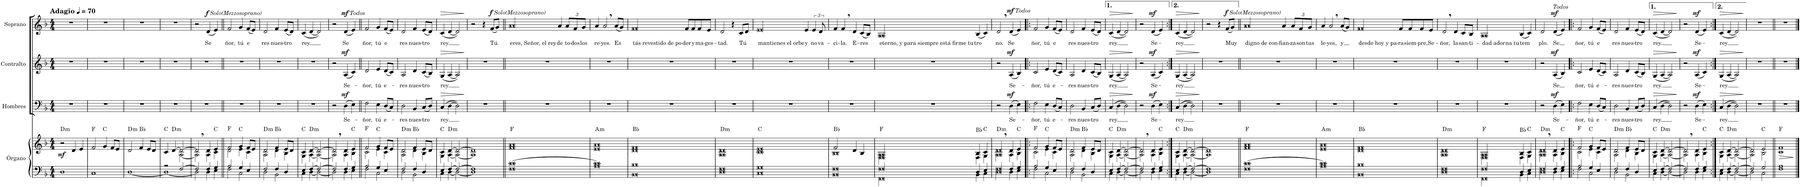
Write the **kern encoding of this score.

**kern	**kern	**dynam	**harte	**kern	**text	**dynam	**kern	**text	**dynam	**kern	**text	**dynam
*part4	*part4	*part4	*part4	*part3	*part3	*part3	*part2	*part2	*part2	*part1	*part1	*part1
*staff5	*staff4	*staff4/5	*	*staff3	*staff3	*staff3	*staff2	*staff2	*staff2	*staff1	*staff1	*staff1
*I"Órgano	*	*	*	*I"Hombres	*	*	*I"Contralto	*	*	*I"Soprano	*	*
*	*	*	*	*I'H.	*	*	*I'C.	*	*	*I'S.	*	*
*clefF4	*clefG2	*	*	*clefF4	*	*	*clefG2	*	*	*clefG2	*	*
*k[b-]	*k[b-]	*	*	*k[b-]	*	*	*k[b-]	*	*	*k[b-]	*	*
*M4/4	*M4/4	*	*	*M4/4	*	*	*M4/4	*	*	*M4/4	*	*
*MM70	*MM70	*	*	*MM70	*	*	*MM70	*	*	*MM70	*	*
=1	=1	=1	=1	=1	=1	=1	=1	=1	=1	=1	=1	=1
!	!	!	!	!	!	!	!	!	!	!LO:TX:a:B:t=Adagio	!	!
!	!	!LO:DY:b	!LO:H:kt=m	!	!	!	!	!	!	!	!	!
1D	2r	mf	D:min	1r	.	.	1r	.	.	1r	.	.
.	4d/	.	.	.	.	.	.	.	.	.	.	.
.	4e/	.	.	.	.	.	.	.	.	.	.	.
=2	=2	=2	=2	=2	=2	=2	=2	=2	=2	=2	=2	=2
1C	2f/	.	F:maj	1r	.	.	1r	.	.	1r	.	.
.	4g/	.	C:maj	.	.	.	.	.	.	.	.	.
.	8f/L	.	.	.	.	.	.	.	.	.	.	.
.	8e/J	.	.	.	.	.	.	.	.	.	.	.
=3	=3	=3	=3	=3	=3	=3	=3	=3	=3	=3	=3	=3
!	!	!	!LO:H:kt=m	!	!	!	!	!	!	!	!	!
[1D	2d/	.	D:min	1r	.	.	1r	.	.	1r	.	.
.	4f/	.	Bb:maj	.	.	.	.	.	.	.	.	.
.	8e/L	.	.	.	.	.	.	.	.	.	.	.
.	8d/J	.	.	.	.	.	.	.	.	.	.	.
=4	=4	=4	=4	=4	=4	=4	=4	=4	=4	=4	=4	=4
*^	*^	*	*	*	*	*	*	*	*	*	*	*
2r	1D_	4c/	2ryy	.	C:maj	1r	.	.	1r	.	.	1r	.	.
!	!	!	!	!	!LO:H:kt=m	!	!	!	!	!	!	!	!	!
.	.	[4d/	.	.	D:min	.	.	.	.	.	.	.	.	.
[2F/	.	2d/_	[2A\	.	.	.	.	.	.	.	.	.	.	.
=5	=5	=5	=5	=5	=5	=5	=5	=5	=5	=5	=5	=5	=5	=5
2F/]	2D\]	2d,/]	2A\]	.	.	1r	.	.	1r	.	.	2r	.	.
!	!	!	!	!	!	!	!	!	!	!	!	!LO:TX:a:i:t=Solo(Mezzosoprano)	!	!
!	!	!	!	!	!	!	!	!	!	!	!	!	!LO:LY:b	!LO:DY:a
4F/	4D\	4d/	4A\	.	.	.	.	.	.	.	.	(4d/	Se	f
4G/	4E\	4e/	4c\	.	C:maj	.	.	.	.	.	.	4e/)	.	.
=6||	=6||	=6||	=6||	=6||	=6||	=6||	=6||	=6||	=6||	=6||	=6||	=6||	=6||	=6||
!	!	!	!	!	!	!	!	!	!	!	!	!	!LO:LY:b	!
2A/	2F\	2f/	2d\	.	F:maj	1r	.	.	1r	.	.	2f/	-ñor,	.
!	!	!	!	!	!	!	!	!	!	!	!	!	!LO:LY:b	!
4G/	2C\	4g/	4e\	.	C:maj	.	.	.	.	.	.	4g/	tú	.
!	!	!	!	!	!	!	!	!	!	!	!	!	!LO:LY:b	!
4E/	.	8f/L	4c\	.	.	.	.	.	.	.	.	(8f/L	e	.
.	.	8e/J	.	.	.	.	.	.	.	.	.	8e/J)	.	.
=7	=7	=7	=7	=7	=7	=7	=7	=7	=7	=7	=7	=7	=7	=7
!	!	!	!	!	!LO:H:kt=m	!	!	!	!	!	!	!	!LO:LY:b	!
2F/	2D\	2d/	2A\	.	D:min	1r	.	.	1r	.	.	2d/	-res	.
!	!	!	!	!	!	!	!	!	!	!	!	!	!LO:LY:b	!
4F/	2BB-\	4f/	4d\	.	Bb:maj	.	.	.	.	.	.	4f/	nues-	.
!	!	!	!	!	!	!	!	!	!	!	!	!	!LO:LY:b	!
4D/	.	8e/L	4B-\	.	.	.	.	.	.	.	.	(8e/L	-tro	.
.	.	8d/J	.	.	.	.	.	.	.	.	.	8d/J)	.	.
=8	=8	=8	=8	=8	=8	=8	=8	=8	=8	=8	=8	=8	=8	=8
!	!	!	!	!	!	!	!	!	!	!	!	!	!LO:LY:b	!
4E/	4C\	4c/	4G\	.	C:maj	1r	.	.	1r	.	.	(4c/	rey.	.
!	!	!	!	!	!LO:H:kt=m	!	!	!	!	!	!	!	!	!
[4F/	[4D\	[4d/	[4A\	.	D:min	.	.	.	.	.	.	[4d/	.	.
2F/_	2D\_	2d/_	2A\_	.	.	.	.	.	.	.	.	2d/])	.	.
=9	=9	=9	=9	=9	=9	=9	=9	=9	=9	=9	=9	=9	=9	=9
2F/]	2D\]	2d,/]	2A\]	.	.	2r	.	.	2r	.	.	2r	.	.
!	!	!	!	!	!	!	!	!	!	!	!	!LO:TX:a:i:t=Todos	!	!
!	!	!	!	!	!	!	!LO:LY:b	!LO:DY:a	!	!LO:LY:b	!LO:DY:a	!	!LO:LY:b	!LO:DY:a
4F/	4D\	4d/	4A\	.	.	(4D\	Se-	mf	(4A/	Se-	mf	(4d/	Se	mf
4G/	4E\	4e/	4B-\	.	C:maj	4E\)	.	.	4c/)	.	.	4e/)	.	.
=10||	=10||	=10||	=10||	=10||	=10||	=10||	=10||	=10||	=10||	=10||	=10||	=10||	=10||	=10||
!	!	!	!	!	!	!	!LO:LY:b	!	!	!LO:LY:b	!	!	!LO:LY:b	!
2A/	2F\	2f/	2c\	.	F:maj	2F\	-ñor,	.	2d/	-ñor,	.	2f/	-ñor,	.
!	!	!	!	!	!	!	!LO:LY:b	!	!	!LO:LY:b	!	!	!LO:LY:b	!
4G/	2C\	4g/	4e\	.	C:maj	4E\	tú	.	4e/	tú	.	4g/	tú	.
!	!	!	!	!	!	!	!LO:LY:b	!	!	!LO:LY:b	!	!	!LO:LY:b	!
4E/	.	8f/L	4c\	.	.	(8D/L	e-	.	(8d/L	e-	.	(8f/L	e	.
.	.	8e/J	.	.	.	8C/J)	.	.	8c/J)	.	.	8e/J)	.	.
=11	=11	=11	=11	=11	=11	=11	=11	=11	=11	=11	=11	=11	=11	=11
!	!	!	!	!	!LO:H:kt=m	!	!LO:LY:b	!	!	!LO:LY:b	!	!	!LO:LY:b	!
2F/	2D\	2d/	2A\	.	D:min	2D\	-res	.	2A/	-res	.	2d/	-res	.
!	!	!	!	!	!	!	!LO:LY:b	!	!	!LO:LY:b	!	!	!LO:LY:b	!
4F/	2BB-\	4f/	4d\	.	Bb:maj	4BB-/	nues-	.	4d/	nues-	.	4f/	nues-	.
!	!	!	!	!	!	!	!LO:LY:b	!	!	!LO:LY:b	!	!	!LO:LY:b	!
4D/	.	8e/L	4B-\	.	.	(8C/L	-tro	.	(8c/L	-tro	.	(8e/L	-tro	.
.	.	8d/J	.	.	.	8D/J)	.	.	8B-/J)	.	.	8d/J)	.	.
=12	=12	=12	=12	=12	=12	=12	=12	=12	=12	=12	=12	=12	=12	=12
!	!	!	!	!	!	!	!LO:LY:b	!LO:HP:b	!	!LO:LY:b	!LO:HP:b	!	!LO:LY:b	!LO:HP:b
4E/	4C\	4c/	4G\	.	C:maj	(4C/	rey.	>	(4G/	rey.	>	(4c/	rey.	>
!	!	!	!	!	!LO:H:kt=m	!	!	!	!	!	!	!	!	!
[4F/	[4D\	[4d/	[4A\	.	D:min	[4D\	.	.	[4A/	.	.	[4d/	.	.
2F/_	2D\_	2d/_	2A\_	.	.	2D\])	.	.	2A/])	.	.	2d/])	.	.
*v	*v	*	*	*	*	*	*	*	*	*	*	*	*	*
*	*v	*v	*	*	*	*	*	*	*	*	*	*	*
.	.	.	.	.	.	]	.	.	]	.	.	]
=13	=13	=13	=13	=13	=13	=13	=13	=13	=13	=13	=13	=13
*^	*^	*	*	*	*	*	*	*	*	*	*	*
1F]	1D]	1d]	1A]	.	.	1r	.	.	1r	.	.	2r	.	.
.	.	.	.	.	.	.	.	.	.	.	.	4r	.	.
!	!	!	!	!	!	!	!	!	!	!	!	!LO:TX:a:i:t=Solo(Mezzosoprano)	!	!
!	!	!	!	!	!	!	!	!	!	!	!	!	!LO:LY:b	!LO:DY:a
.	.	.	.	.	.	.	.	.	.	.	.	(8f/L	Tú	f
.	.	.	.	.	.	.	.	.	.	.	.	8g/J)	.	.
=14||	=14||	=14||	=14||	=14||	=14||	=14||	=14||	=14||	=14||	=14||	=14||	=14||	=14||	=14||
!	!	!	!	!	!	!	!	!	!	!	!	!	!LO:LY:b	!
[1c	1F	1a	1f	.	F:maj	1r	.	.	1r	.	.	2a/	eres, Señor, el rey	.
!	!	!	!	!	!	!	!	!	!	!	!	!	!LO:LY:b	!
.	.	.	.	.	.	.	.	.	.	.	.	4a/	de	.
*	*	*	*	*	*	*	*	*	*	*	*	*Xbrackettup	*	*
!	!	!	!	!	!	!	!	!	!	!	!	!	!LO:LY:b	!
.	.	.	.	.	.	.	.	.	.	.	.	12a/L	to-	.
!	!	!	!	!	!	!	!	!	!	!	!	!	!LO:LY:b	!
.	.	.	.	.	.	.	.	.	.	.	.	12f/	-dos	.
!	!	!	!	!	!	!	!	!	!	!	!	!	!LO:LY:b	!
.	.	.	.	.	.	.	.	.	.	.	.	12g/J	los	.
=15	=15	=15	=15	=15	=15	=15	=15	=15	=15	=15	=15	=15	=15	=15
!	!	!	!	!	!LO:H:kt=m	!	!	!	!	!	!	!	!LO:LY:b	!
1c]	1A	1a	1e	.	A:min	1r	.	.	1r	.	.	4a/	re-	.
!	!	!	!	!	!	!	!	!	!	!	!	!	!LO:LY:b	!
.	.	.	.	.	.	.	.	.	.	.	.	2a,/	-yes.	.
!	!	!	!	!	!	!	!	!	!	!	!	!	!LO:LY:b	!
.	.	.	.	.	.	.	.	.	.	.	.	(8a/L	Es	.
.	.	.	.	.	.	.	.	.	.	.	.	8g/J)	.	.
=16	=16	=16	=16	=16	=16	=16	=16	=16	=16	=16	=16	=16	=16	=16
!	!	!	!	!	!	!	!	!	!	!	!	!	!LO:LY:b	!
1B-	1BB-	1f	1d	.	Bb:maj	1r	.	.	1r	.	.	2f/	tás revestido de po-	.
!	!	!	!	!	!	!	!	!	!	!	!	!	!LO:LY:b	!
.	.	.	.	.	.	.	.	.	.	.	.	8f/L	-der	.
!	!	!	!	!	!	!	!	!	!	!	!	!	!LO:LY:b	!
.	.	.	.	.	.	.	.	.	.	.	.	8f/	y	.
!	!	!	!	!	!	!	!	!	!	!	!	!	!LO:LY:b	!
.	.	.	.	.	.	.	.	.	.	.	.	8f/	ma-	.
!	!	!	!	!	!	!	!	!	!	!	!	!	!LO:LY:b	!
.	.	.	.	.	.	.	.	.	.	.	.	8e/J	-ges-	.
=17	=17	=17	=17	=17	=17	=17	=17	=17	=17	=17	=17	=17	=17	=17
!	!	!	!	!	!LO:H:kt=m	!	!	!	!	!	!	!	!LO:LY:b	!
1F	1D	1d	1A	.	D:min	1r	.	.	1r	.	.	2d/	-tad.	.
.	.	.	.	.	.	.	.	.	.	.	.	4r	.	.
!	!	!	!	!	!	!	!	!	!	!	!	!	!LO:LY:b	!
.	.	.	.	.	.	.	.	.	.	.	.	8c/L	Tú	.
.	.	.	.	.	.	.	.	.	.	.	.	8d/J	.	.
=18	=18	=18	=18	=18	=18	=18	=18	=18	=18	=18	=18	=18	=18	=18
!	!	!	!	!	!	!	!	!	!	!	!	!	!LO:LY:b	!
1G	1C	1e	1c	.	C:maj	1r	.	.	1r	.	.	2e/	mantienes el orbe	.
!	!	!	!	!	!	!	!	!	!	!	!	!	!LO:LY:b	!
.	.	.	.	.	.	.	.	.	.	.	.	4e/	y	.
*	*	*	*	*	*	*	*	*	*	*	*	*brackettup	*	*
!	!	!	!	!	!	!	!	!	!	!	!	!	!LO:LY:b	!
.	.	.	.	.	.	.	.	.	.	.	.	6e/	no	.
!	!	!	!	!	!	!	!	!	!	!	!	!	!LO:LY:b	!
.	.	.	.	.	.	.	.	.	.	.	.	12d/	va-	.
=19	=19	=19	=19	=19	=19	=19	=19	=19	=19	=19	=19	=19	=19	=19
!	!	!	!	!	!	!	!	!	!	!	!	!	!LO:LY:b	!
1F	1BB-	2f/	1B-	.	Bb:maj	1r	.	.	1r	.	.	4f/	-ci-	.
!	!	!	!	!	!	!	!	!	!	!	!	!	!LO:LY:b	!
.	.	.	.	.	.	.	.	.	.	.	.	4f,/	-la.	.
!	!	!	!	!	!	!	!	!	!	!	!	!	!LO:LY:b	!
.	.	4d/	.	.	.	.	.	.	.	.	.	4d/	E-	.
!	!	!	!	!	!	!	!	!	!	!	!	!	!LO:LY:b	!
.	.	4B-/	.	.	.	.	.	.	.	.	.	(8c/L	-res	.
.	.	.	.	.	.	.	.	.	.	.	.	8B-/J)	.	.
=20	=20	=20	=20	=20	=20	=20	=20	=20	=20	=20	=20	=20	=20	=20
!	!	!	!	!	!	!	!	!	!	!	!	!	!LO:LY:b	!
2F/	2FF\	2A/	2F\	.	F:maj	1r	.	.	1r	.	.	2A/	eterno, y para siempre está firme tu	.
!	!	!	!	!	!	!	!	!	!	!	!	!	!LO:LY:b	!
4D/	4BB-\	4B-/	4F\	.	Bb:maj	.	.	.	.	.	.	(4B-/	tro	.
4E/	4C\	4c/	4G\	.	C:maj	.	.	.	.	.	.	4c/)	.	.
=21	=21	=21	=21	=21	=21	=21	=21	=21	=21	=21	=21	=21	=21	=21
!	!	!	!	!	!LO:H:kt=m	!	!	!	!	!	!	!	!LO:LY:b	!
2F/	2D\	2d,/	2A\	.	D:min	2r	.	.	2r	.	.	2d,/	-no.	.
!	!	!	!	!	!	!	!	!	!	!	!	!LO:TX:a:i:t=Todos	!	!
!	!	!	!	!	!	!	!LO:LY:b	!LO:DY:a	!	!LO:LY:b	!LO:DY:a	!	!LO:LY:b	!LO:DY:a
4F/	4D\	4d/	4A\	.	.	(4D\	Se-	mf	(4A/	Se-	mf	(4d/	Se	mf
4G/	4E\	4e/	4B-\	.	C:maj	4E\)	.	.	4B-/)	.	.	4e/)	.	.
=22!|:	=22!|:	=22!|:	=22!|:	=22!|:	=22!|:	=22!|:	=22!|:	=22!|:	=22!|:	=22!|:	=22!|:	=22!|:	=22!|:	=22!|:
!	!	!	!	!	!	!	!LO:LY:b	!	!	!LO:LY:b	!	!	!LO:LY:b	!
2A/	2F\	2f/	2c\	.	F:maj	2F\	-ñor,	.	2c/	-ñor,	.	2f/	-ñor,	.
!	!	!	!	!	!	!	!LO:LY:b	!	!	!LO:LY:b	!	!	!LO:LY:b	!
4G/	2C\	4g/	4e\	.	C:maj	4E\	tú	.	4e/	tú	.	4g/	tú	.
!	!	!	!	!	!	!	!LO:LY:b	!	!	!LO:LY:b	!	!	!LO:LY:b	!
4E/	.	8f/L	4c\	.	.	(8D/L	e-	.	(8d/L	e-	.	(8f/L	e	.
.	.	8e/J	.	.	.	8C/J)	.	.	8c/J)	.	.	8e/J)	.	.
=23	=23	=23	=23	=23	=23	=23	=23	=23	=23	=23	=23	=23	=23	=23
!	!	!	!	!	!LO:H:kt=m	!	!LO:LY:b	!	!	!LO:LY:b	!	!	!LO:LY:b	!
2F/	2D\	2d/	2A\	.	D:min	2D\	-res	.	2A/	-res	.	2d/	-res	.
!	!	!	!	!	!	!	!LO:LY:b	!	!	!LO:LY:b	!	!	!LO:LY:b	!
4F/	2BB-\	4f/	4d\	.	Bb:maj	4BB-/	nues-	.	4d/	nues-	.	4f/	nues-	.
!	!	!	!	!	!	!	!LO:LY:b	!	!	!LO:LY:b	!	!	!LO:LY:b	!
4D/	.	8e/L	4B-\	.	.	(8C/L	-tro	.	(8c/L	-tro	.	(8e/L	-tro	.
.	.	8d/J	.	.	.	8D/J)	.	.	8B-/J)	.	.	8d/J)	.	.
=24	=24	=24	=24	=24	=24	=24	=24	=24	=24	=24	=24	=24	=24	=24
!	!	!	!	!	!	!	!LO:LY:b	!LO:HP:b	!	!LO:LY:b	!LO:HP:b	!	!LO:LY:b	!LO:HP:b
4E/	4C\	4c/	4G\	.	C:maj	(4C/	rey.	>	(4G/	rey.	>	(4c/	rey.	>
!	!	!	!	!	!LO:H:kt=m	!	!	!	!	!	!	!	!	!
[4F/	[4D\	[4d/	[4A\	.	D:min	[4D\	.	.	[4A/	.	.	[4d/	.	.
2F/_	2D\_	2d/_	2A\_	.	.	2D\])	.	.	2A/])	.	.	2d/])	.	.
*v	*v	*	*	*	*	*	*	*	*	*	*	*	*	*
*	*v	*v	*	*	*	*	*	*	*	*	*	*	*
.	.	.	.	.	.	]	.	.	]	.	.	]
=25	=25	=25	=25	=25	=25	=25	=25	=25	=25	=25	=25	=25
*^	*^	*	*	*	*	*	*	*	*	*	*	*
2F/]	2D\]	2d,/]	2A\]	.	.	2r	.	.	2r	.	.	2r	.	.
!	!	!	!	!	!	!	!LO:LY:b	!LO:DY:a	!	!LO:LY:b	!LO:DY:a	!	!LO:LY:b	!LO:DY:a
4F/	4D\	4d/	4A\	.	.	(4D\	Se-	mf	(4A/	Se-	mf	(4d/	Se-	mf
4G/	4E\	4e/	4B-\	.	C:maj	4E\)	.	.	4c/)	.	.	4e/)	.	.
=26:|!	=26:|!	=26:|!	=26:|!	=26:|!	=26:|!	=26:|!	=26:|!	=26:|!	=26:|!	=26:|!	=26:|!	=26:|!	=26:|!	=26:|!
!	!	!	!	!	!	!	!LO:LY:b	!LO:HP:b	!	!LO:LY:b	!LO:HP:b	!	!LO:LY:b	!LO:HP:b
4E/	4C\	4c/	4G\	.	C:maj	(4C/	rey.	>	(4G/	rey.	>	(4c/	rey.	>
!	!	!	!	!	!LO:H:kt=m	!	!	!	!	!	!	!	!	!
[4F/	[4D\	[4d/	[4A\	.	D:min	[4D\	.	.	[4A/	.	.	[4d/	.	.
2F/_	2D\_	2d/_	2A\_	.	.	2D\])	.	.	2A/])	.	.	2d/])	.	.
*v	*v	*	*	*	*	*	*	*	*	*	*	*	*	*
*	*v	*v	*	*	*	*	*	*	*	*	*	*	*
.	.	.	.	.	.	]	.	.	]	.	.	]
=27	=27	=27	=27	=27	=27	=27	=27	=27	=27	=27	=27	=27
*^	*^	*	*	*	*	*	*	*	*	*	*	*
1F]	1D]	1d]	1A]	.	.	1r	.	.	1r	.	.	2r	.	.
.	.	.	.	.	.	.	.	.	.	.	.	4r	.	.
!	!	!	!	!	!	!	!	!	!	!	!	!LO:TX:a:i:t=Solo(Mezzosoprano)	!	!
!	!	!	!	!	!	!	!	!	!	!	!	!	!LO:LY:b	!LO:DY:a
.	.	.	.	.	.	.	.	.	.	.	.	(8f/L	Muy	f
.	.	.	.	.	.	.	.	.	.	.	.	8g/J)	.	.
=28||	=28||	=28||	=28||	=28||	=28||	=28||	=28||	=28||	=28||	=28||	=28||	=28||	=28||	=28||
!	!	!	!	!	!	!	!	!	!	!	!	!	!LO:LY:b	!
[1c	1F	1a	1f	.	F:maj	1r	.	.	1r	.	.	2a/	digno de con-	.
!	!	!	!	!	!	!	!	!	!	!	!	!	!LO:LY:b	!
.	.	.	.	.	.	.	.	.	.	.	.	4a/	-fian-	.
*	*	*	*	*	*	*	*	*	*	*	*	*Xbrackettup	*	*
!	!	!	!	!	!	!	!	!	!	!	!	!	!LO:LY:b	!
.	.	.	.	.	.	.	.	.	.	.	.	12a/L	-za	.
!	!	!	!	!	!	!	!	!	!	!	!	!	!LO:LY:b	!
.	.	.	.	.	.	.	.	.	.	.	.	12f/	son	.
!	!	!	!	!	!	!	!	!	!	!	!	!	!LO:LY:b	!
.	.	.	.	.	.	.	.	.	.	.	.	12g/J	tus	.
=29	=29	=29	=29	=29	=29	=29	=29	=29	=29	=29	=29	=29	=29	=29
!	!	!	!	!	!LO:H:kt=m	!	!	!	!	!	!	!	!LO:LY:b	!
1c]	1A	1a	1e	.	A:min	1r	.	.	1r	.	.	4a/	le-	.
!	!	!	!	!	!	!	!	!	!	!	!	!	!LO:LY:b	!
.	.	.	.	.	.	.	.	.	.	.	.	2a,/	-yes,	.
!	!	!	!	!	!	!	!	!	!	!	!	!	!LO:LY:b	!
.	.	.	.	.	.	.	.	.	.	.	.	(8a/L	y	.
.	.	.	.	.	.	.	.	.	.	.	.	8g/J)	.	.
=30	=30	=30	=30	=30	=30	=30	=30	=30	=30	=30	=30	=30	=30	=30
!	!	!	!	!	!	!	!	!	!	!	!	!	!LO:LY:b	!
1B-	1BB-	1f	1d	.	Bb:maj	1r	.	.	1r	.	.	2f/	desde hoy y pa-	.
!	!	!	!	!	!	!	!	!	!	!	!	!	!LO:LY:b	!
.	.	.	.	.	.	.	.	.	.	.	.	8f/L	-ra	.
!	!	!	!	!	!	!	!	!	!	!	!	!	!LO:LY:b	!
.	.	.	.	.	.	.	.	.	.	.	.	8f/	siem-	.
!	!	!	!	!	!	!	!	!	!	!	!	!	!LO:LY:b	!
.	.	.	.	.	.	.	.	.	.	.	.	8f/	-pre,	.
!	!	!	!	!	!	!	!	!	!	!	!	!	!LO:LY:b	!
.	.	.	.	.	.	.	.	.	.	.	.	8e/J	Se-	.
=31	=31	=31	=31	=31	=31	=31	=31	=31	=31	=31	=31	=31	=31	=31
!	!	!	!	!	!LO:H:kt=m	!	!	!	!	!	!	!	!LO:LY:b	!
1F	1D	1d	1A	.	D:min	1r	.	.	1r	.	.	2d,/	-ñor,	.
!	!	!	!	!	!	!	!	!	!	!	!	!	!LO:LY:b	!
.	.	.	.	.	.	.	.	.	.	.	.	4d/	la	.
!	!	!	!	!	!	!	!	!	!	!	!	!	!LO:LY:b	!
.	.	.	.	.	.	.	.	.	.	.	.	8c/L	san-	.
!	!	!	!	!	!	!	!	!	!	!	!	!	!LO:LY:b	!
.	.	.	.	.	.	.	.	.	.	.	.	8B-/J	-ti-	.
=32	=32	=32	=32	=32	=32	=32	=32	=32	=32	=32	=32	=32	=32	=32
!	!	!	!	!	!	!	!	!	!	!	!	!	!LO:LY:b	!
2F/	2FF\	2A/	2F\	.	F:maj	1r	.	.	1r	.	.	2A/	-dad adorna tu	.
!	!	!	!	!	!	!	!	!	!	!	!	!	!LO:LY:b	!
4D/	4BB-\	4B-/	4F\	.	Bb:maj	.	.	.	.	.	.	(4B-/	tem	.
4E/	4C\	4c/	4G\	.	C:maj	.	.	.	.	.	.	4c/)	.	.
=33	=33	=33	=33	=33	=33	=33	=33	=33	=33	=33	=33	=33	=33	=33
!	!	!	!	!	!LO:H:kt=m	!	!	!	!	!	!	!	!LO:LY:b	!
2F/	2D\	2d,/	2A\	.	D:min	2r	.	.	2r	.	.	2d/	plo.	.
!	!	!	!	!	!	!	!	!	!	!	!	!LO:TX:a:i:t=Todos	!	!
!	!	!	!	!	!	!	!LO:LY:b	!LO:DY:a	!	!LO:LY:b	!LO:DY:a	!	!LO:LY:b	!LO:DY:a
4F/	4D\	4d/	4A\	.	.	(4D\	Se-	mf	(4A/	Se	mf	(4d/	Se	mf
4G/	4E\	4e/	4B-\	.	C:maj	4E\)	.	.	4B-/)	.	.	4e/)	.	.
=34!|:	=34!|:	=34!|:	=34!|:	=34!|:	=34!|:	=34!|:	=34!|:	=34!|:	=34!|:	=34!|:	=34!|:	=34!|:	=34!|:	=34!|:
!	!	!	!	!	!	!	!LO:LY:b	!	!	!LO:LY:b	!	!	!LO:LY:b	!
2A/	2F\	2f/	2c\	.	F:maj	2F\	-ñor,	.	2c/	-ñor,	.	2f/	-ñor,	.
!	!	!	!	!	!	!	!LO:LY:b	!	!	!LO:LY:b	!	!	!LO:LY:b	!
4G/	2C\	4g/	4e\	.	C:maj	4E\	tú	.	4e/	tú	.	4g/	tú	.
!	!	!	!	!	!	!	!LO:LY:b	!	!	!LO:LY:b	!	!	!LO:LY:b	!
4E/	.	8f/L	4c\	.	.	(8D/L	e-	.	(8d/L	e-	.	(8f/L	e	.
.	.	8e/J	.	.	.	8C/J)	.	.	8c/J)	.	.	8e/J)	.	.
=35	=35	=35	=35	=35	=35	=35	=35	=35	=35	=35	=35	=35	=35	=35
!	!	!	!	!	!LO:H:kt=m	!	!LO:LY:b	!	!	!LO:LY:b	!	!	!LO:LY:b	!
2F/	2D\	2d/	2A\	.	D:min	2D\	-res	.	2A/	-res	.	2d/	-res	.
!	!	!	!	!	!	!	!LO:LY:b	!	!	!LO:LY:b	!	!	!LO:LY:b	!
4F/	2BB-\	4f/	4d\	.	Bb:maj	4BB-/	nues-	.	4d/	nues-	.	4f/	nues-	.
!	!	!	!	!	!	!	!LO:LY:b	!	!	!LO:LY:b	!	!	!LO:LY:b	!
4D/	.	8e/L	4B-\	.	.	(8C/L	-tro	.	(8c/L	-tro	.	(8e/L	-tro	.
.	.	8d/J	.	.	.	8D/J)	.	.	8B-/J)	.	.	8d/J)	.	.
=36	=36	=36	=36	=36	=36	=36	=36	=36	=36	=36	=36	=36	=36	=36
!	!	!	!	!	!	!	!LO:LY:b	!LO:HP:b	!	!LO:LY:b	!LO:HP:b	!	!LO:LY:b	!LO:HP:b
4E/	4C\	4c/	4G\	.	C:maj	(4C/	rey.	>	(4G/	rey.	>	(4c/	rey.	>
!	!	!	!	!	!LO:H:kt=m	!	!	!	!	!	!	!	!	!
[4F/	[4D\	[4d/	[4A\	.	D:min	[4D\	.	.	[4A/	.	.	[4d/	.	.
2F/_	2D\_	2d/_	2A\_	.	.	2D\])	.	.	2A/])	.	.	2d/])	.	.
*v	*v	*	*	*	*	*	*	*	*	*	*	*	*	*
*	*v	*v	*	*	*	*	*	*	*	*	*	*	*
.	.	.	.	.	.	]	.	.	]	.	.	]
=37	=37	=37	=37	=37	=37	=37	=37	=37	=37	=37	=37	=37
*^	*^	*	*	*	*	*	*	*	*	*	*	*
2F/]	2D\]	2d,/]	2A\]	.	.	2r	.	.	2r	.	.	2r	.	.
!	!	!	!	!	!	!	!LO:LY:b	!LO:DY:a	!	!LO:LY:b	!LO:DY:a	!	!LO:LY:b	!LO:DY:a
4F/	4D\	4d/	4A\	.	.	(4D\	Se-	mf	(4A/	Se-	mf	(4d/	Se-	mf
4G/	4E\	4e/	4B-\	.	C:maj	4E\)	.	.	4c/)	.	.	4e/)	.	.
=38:|!	=38:|!	=38:|!	=38:|!	=38:|!	=38:|!	=38:|!	=38:|!	=38:|!	=38:|!	=38:|!	=38:|!	=38:|!	=38:|!	=38:|!
!	!	!	!	!	!	!	!LO:LY:b	!LO:HP:b	!	!LO:LY:b	!LO:HP:b	!	!LO:LY:b	!LO:HP:b
4E/	4C\	4c/	4G\	.	C:maj	(4C/	rey.	>	(4G/	rey.	>	(4c/	rey.	>
!	!	!	!	!	!LO:H:kt=m	!	!	!	!	!	!	!	!	!
[4F/	[4D\	[4d/	[4A\	.	D:min	[4D\	.	.	[4A/	.	.	[4d/	.	.
2F/_	2D\_	2d/_	2A\_	.	.	2D\])	.	.	2A/])	.	.	2d/])	.	.
*v	*v	*	*	*	*	*	*	*	*	*	*	*	*	*
*	*v	*v	*	*	*	*	*	*	*	*	*	*	*
.	.	.	.	.	.	]	.	.	]	.	.	]
=39	=39	=39	=39	=39	=39	=39	=39	=39	=39	=39	=39	=39
*^	*^	*	*	*	*	*	*	*	*	*	*	*
2F/]	2D\]	2d/]	2A\]	.	.	1r	.	.	1r	.	.	1r	.	.
2G/	2C\	2e/	2B-\	.	C:maj	.	.	.	.	.	.	.	.	.
=40||	=40||	=40||	=40||	=40||	=40||	=40||	=40||	=40||	=40||	=40||	=40||	=40||	=40||	=40||
!	!	!	!	!LO:HP:b	!	!	!	!	!	!	!	!	!	!
1A	1F	1f	1c	>	F:maj	1r	.	.	1r	.	.	1r	.	.
*v	*v	*	*	*	*	*	*	*	*	*	*	*	*	*
*	*v	*v	*	*	*	*	*	*	*	*	*	*	*
.	.	]	.	.	.	.	.	.	.	.	.	.
==	==	==	==	==	==	==	==	==	==	==	==	==
*-	*-	*-	*-	*-	*-	*-	*-	*-	*-	*-	*-	*-
